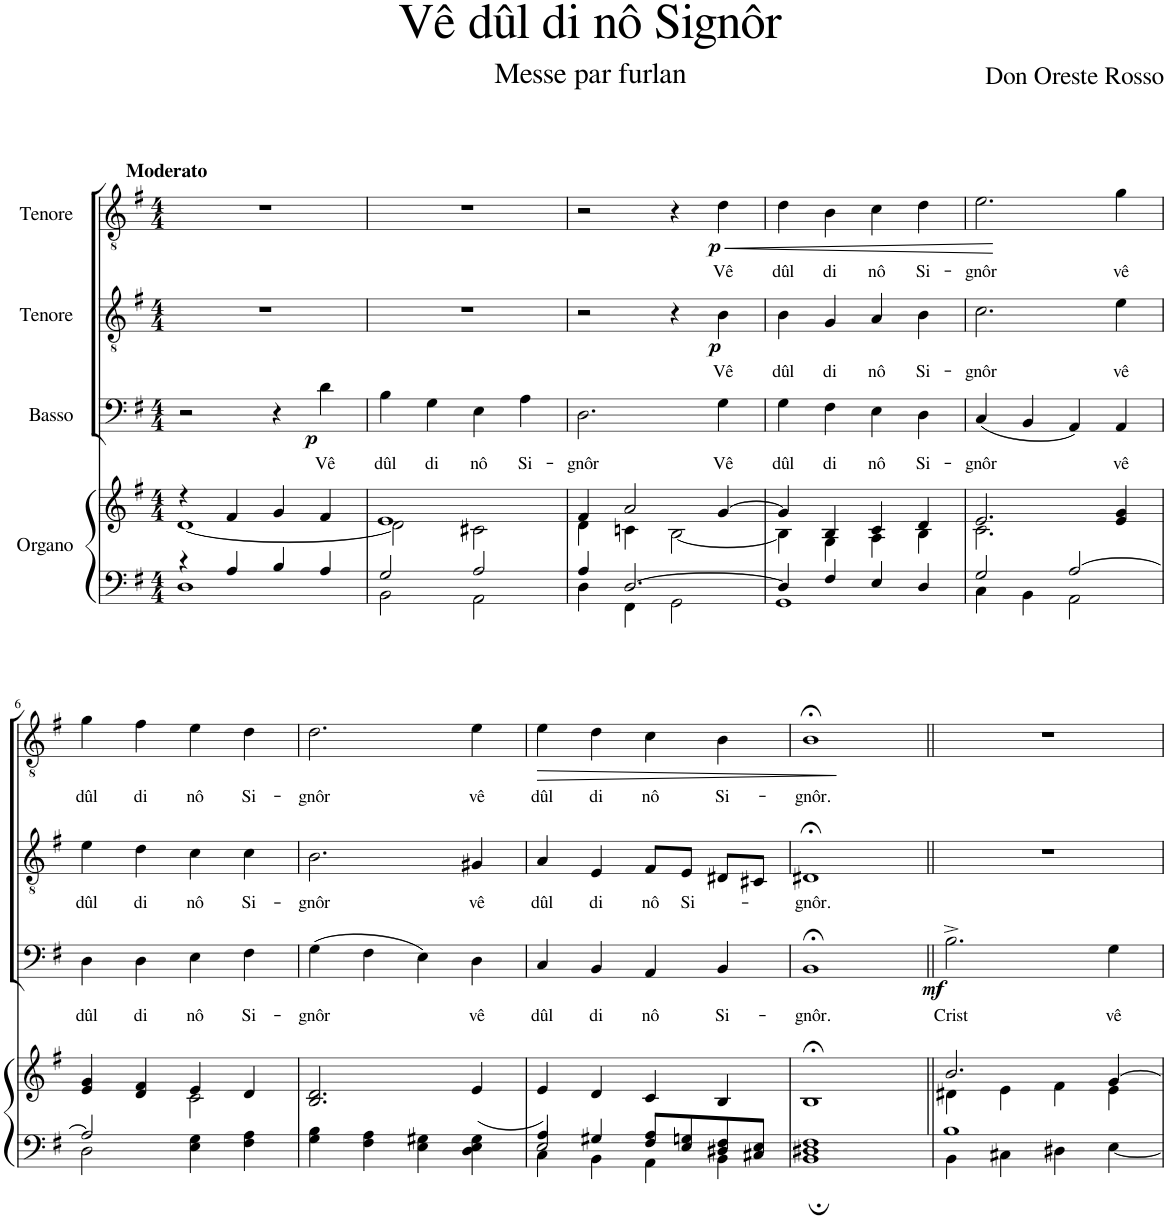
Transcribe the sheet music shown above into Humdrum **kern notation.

**kern	**kern	**kern	**text	**dynam	**kern	**text	**dynam	**kern	**text	**dynam
*part4	*part4	*part3	*part3	*part3	*part2	*part2	*part2	*part1	*part1	*part1
*staff5	*staff4	*staff3	*staff3	*staff3	*staff2	*staff2	*staff2	*staff1	*staff1	*staff1
*I"Organo	*	*I"Basso	*	*	*I"Tenore	*	*	*I"Tenore	*	*
*clefF4	*clefG2	*clefF4	*	*	*clefGv2	*	*	*clefGv2	*	*
*k[f#]	*k[f#]	*k[f#]	*	*	*k[f#]	*	*	*k[f#]	*	*
*M4/4	*M4/4	*M4/4	*	*	*M4/4	*	*	*M4/4	*	*
=1	=1	=1	=1	=1	=1	=1	=1	=1	=1	=1
*^	*^	*	*	*	*	*	*	*	*	*
!	!	!	!	!	!	!	!	!	!	!LO:TX:a:B:t=Moderato	!	!
4r	1D	4r	[1d	2r	.	.	1r	.	.	1r	.	.
4A/	.	4f#/	.	.	.	.	.	.	.	.	.	.
4B/	.	4g/	.	4r	.	.	.	.	.	.	.	.
!	!	!	!	!	!LO:LY:b	!LO:DY:b	!	!	!	!	!	!
4A/	.	4f#/	.	4d\	Vê	p	.	.	.	.	.	.
=2	=2	=2	=2	=2	=2	=2	=2	=2	=2	=2	=2	=2
!	!	!	!	!	!LO:LY:b	!	!	!	!	!	!	!
2G/	2BB\	1e	2d\]	4B\	dûl	.	1r	.	.	1r	.	.
!	!	!	!	!	!LO:LY:b	!	!	!	!	!	!	!
.	.	.	.	4G\	di	.	.	.	.	.	.	.
!	!	!	!	!	!LO:LY:b	!	!	!	!	!	!	!
2A/	2AA\	.	2c#X\	4E\	nô	.	.	.	.	.	.	.
!	!	!	!	!	!LO:LY:b	!	!	!	!	!	!	!
.	.	.	.	4A\	Si-	.	.	.	.	.	.	.
=3	=3	=3	=3	=3	=3	=3	=3	=3	=3	=3	=3	=3
!	!	!	!	!	!LO:LY:b	!	!	!	!	!	!	!
4A/	4D\	4f#/	4d\	2.D\	-gnôr	.	2r	.	.	2r	.	.
[2.D/	4FF#\	2a/	4cn\	.	.	.	.	.	.	.	.	.
.	2GG\	.	[2B\	.	.	.	4r	.	.	4r	.	.
!	!	!	!	!	!LO:LY:b	!	!	!LO:LY:b	!LO:DY:b	!	!LO:LY:b	!LO:HP:b
!	!	!	!	!	!	!	!	!	!	!	!	!LO:DY:n=1:b
.	.	[4g/	.	4G\	Vê	.	4B\	Vê	p	4d\	Vê	< p
=4	=4	=4	=4	=4	=4	=4	=4	=4	=4	=4	=4	=4
!	!	!	!	!	!LO:LY:b	!	!	!LO:LY:b	!	!	!LO:LY:b	!
4D/]	1GG	4g/]	4B\]	4G\	dûl	.	4B\	dûl	.	4d\	dûl	.
!	!	!	!	!	!LO:LY:b	!	!	!LO:LY:b	!	!	!LO:LY:b	!
4F#/	.	4B/	4G\	4F#\	di	.	4G/	di	.	4B\	di	.
!	!	!	!	!	!LO:LY:b	!	!	!LO:LY:b	!	!	!LO:LY:b	!
4E/	.	4c/	4A\	4E\	nô	.	4A/	nô	.	4c\	nô	.
!	!	!	!	!	!LO:LY:b	!	!	!LO:LY:b	!	!	!LO:LY:b	!
4D/	.	4d/	4B\	4D\	Si-	.	4B\	Si-	.	4d\	Si-	.
=5	=5	=5	=5	=5	=5	=5	=5	=5	=5	=5	=5	=5
!	!	!	!	!	!LO:LY:b	!	!	!LO:LY:b	!	!	!LO:LY:b	!
2G/	4C\	2.e/	2.c\	(4C/	-gnôr	.	2.c\	-gnôr	.	2.e\	-gnôr	.
.	4BB\	.	.	4BB/	.	.	.	.	.	.	.	.
[2A/	2AA\	.	.	4AA/)	.	.	.	.	.	.	.	.
!	!	!	!	!	!LO:LY:b	!	!	!LO:LY:b	!	!	!LO:LY:b	!
.	.	4e/ 4g/	4ryy	4AA/	vê	.	4e\	vê	.	4g\	vê	[
!!LO:LB:g=z
=6	=6	=6	=6	=6	=6	=6	=6	=6	=6	=6	=6	=6
!	!	!	!	!	!LO:LY:b	!	!	!LO:LY:b	!	!	!LO:LY:b	!
2A/]	2D\	4e/ 4g/	2ryy	4D\	dûl	.	4e\	dûl	.	4g\	dûl	.
!	!	!	!	!	!LO:LY:b	!	!	!LO:LY:b	!	!	!LO:LY:b	!
.	.	4d/ 4f#/	.	4D\	di	.	4d\	di	.	4f#\	di	.
!	!	!	!	!	!LO:LY:b	!	!	!LO:LY:b	!	!	!LO:LY:b	!
4E\ 4G\	2ryy	4e/	2c\	4E\	nô	.	4c\	nô	.	4e\	nô	.
!	!	!	!	!	!LO:LY:b	!	!	!LO:LY:b	!	!	!LO:LY:b	!
4F#\ 4A\	.	4d/	.	4F#\	Si-	.	4c\	Si-	.	4d\	Si-	.
*v	*v	*	*	*	*	*	*	*	*	*	*	*
*	*v	*v	*	*	*	*	*	*	*	*	*
=7	=7	=7	=7	=7	=7	=7	=7	=7	=7	=7
!	!	!	!LO:LY:b	!	!	!LO:LY:b	!	!	!LO:LY:b	!
4G\ 4B\	2.B/ 2.d/	(4G\	-gnôr	.	2.B\	-gnôr	.	2.d\	-gnôr	.
4F#\ 4A\	.	4F#\	.	.	.	.	.	.	.	.
4E\ 4G#X\	.	4E\)	.	.	.	.	.	.	.	.
!	!	!	!LO:LY:b	!	!	!LO:LY:b	!	!	!LO:LY:b	!
4D\ 4E\ 4G#\	(4e/	4D\	vê	.	4G#X/	vê	.	4e\	vê	.
=8	=8	=8	=8	=8	=8	=8	=8	=8	=8	=8
*^	*	*	*	*	*	*	*	*	*	*
*	*^	*	*	*	*	*	*	*	*	*	*
!	!	!	!	!	!LO:LY:b	!	!	!LO:LY:b	!	!	!LO:LY:b	!LO:HP:b
4A/	4C\	2E/	4e/)	4C/	dûl	.	4A/	dûl	.	4e\	dûl	>
!	!	!	!	!	!LO:LY:b	!	!	!LO:LY:b	!	!	!LO:LY:b	!
4G#X/	4BB\	.	4d/	4BB/	di	.	4E/	di	.	4d\	di	.
!	!	!	!	!	!LO:LY:b	!	!	!LO:LY:b	!	!	!LO:LY:b	!
8F#/ 8A/L	4AA\	2ryy	4c/	4AA/	nô	.	8F#/L	nô	.	4c\	nô	.
!	!	!	!	!	!	!	!	!LO:LY:b	!	!	!	!
8E/ 8Gn/	.	.	.	.	.	.	8E/J	Si-	.	.	.	.
!	!	!	!	!	!LO:LY:b	!	!	!	!	!	!LO:LY:b	!
8D#X/ 8F#/	4BB\	.	4B/	4BB/	Si-	.	8D#X/L	.	.	4B\	Si-	.
8C#X/ 8E/J	.	.	.	.	.	.	8C#X/J	.	.	.	.	.
*v	*v	*v	*	*	*	*	*	*	*	*	*	*
.	.	.	.	.	.	.	.	.	.	]
=9	=9	=9	=9	=9	=9	=9	=9	=9	=9	=9
!	!	!	!LO:LY:b	!	!	!LO:LY:b	!	!	!LO:LY:b	!
1BB; 1D#X; 1F#;	1B;<	1BB;<	-gnôr.	.	1D#X;<	-gnôr.	.	1B;<	-gnôr.	.
=10||	=10||	=10||	=10||	=10||	=10||	=10||	=10||	=10||	=10||	=10||
*^	*^	*	*	*	*	*	*	*	*	*
!	!	!	!	!	!LO:LY:b	!LO:DY:b	!	!	!	!	!	!
1B	4BB\	2.b/	4d#X\	2.B^\	Crist	mf	1r	.	.	1r	.	.
.	4C#X\	.	4e\	.	.	.	.	.	.	.	.	.
.	4D#X\	.	4f#\	.	.	.	.	.	.	.	.	.
!	!	!	!	!	!LO:LY:b	!	!	!	!	!	!	!
.	[4E\	[4g/	4e\	4G\	vê	.	.	.	.	.	.	.
*v	*v	*	*	*	*	*	*	*	*	*	*	*
*	*v	*v	*	*	*	*	*	*	*	*	*
=	=	=	=	=	=	=	=	=	=	=
*-	*-	*-	*-	*-	*-	*-	*-	*-	*-	*-
